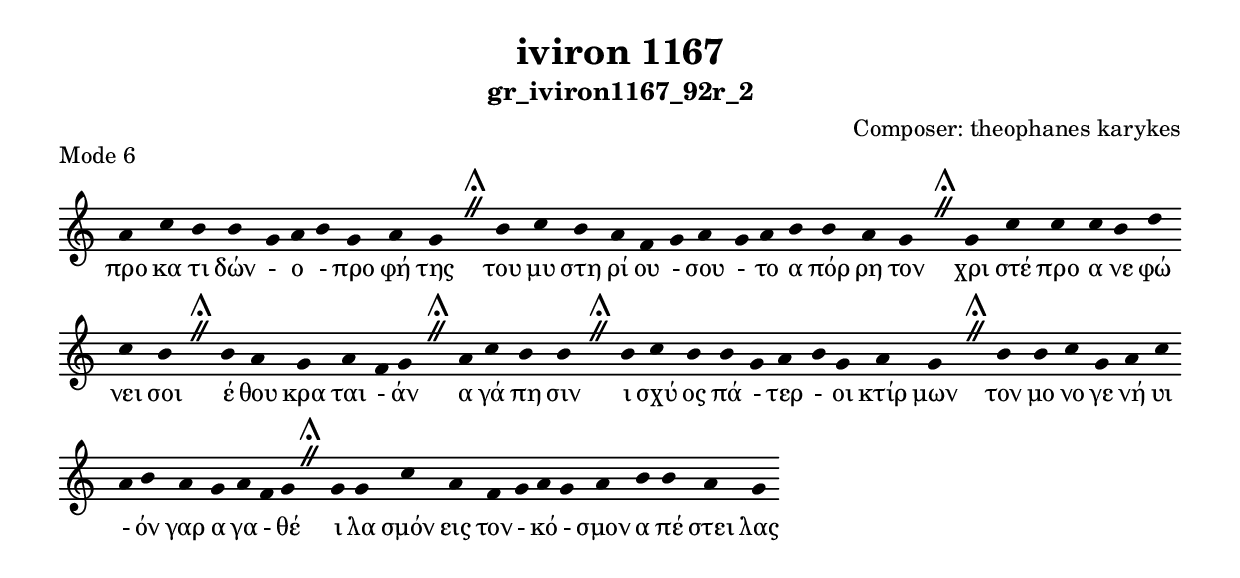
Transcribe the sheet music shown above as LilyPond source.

\include "gregorian.ly"

	\header {
 	  title = "iviron 1167"
	  subtitle = "gr_iviron1167_92r_2"
	  composer = "Composer: theophanes karykes"
	  piece = "Mode 6"
	}

	chant = {
	  a'4 c''4 b'4 b'4 g'4 a'4 b'4 g'4 a'4 g'4 \divisioMaior
 b'4 c''4 b'4 a'4 f'4 g'4 a'4 g'4 a'4 b'4 b'4 a'4 g'4 \divisioMaior
 g'4 c''4 c''4 c''4 b'4 d''4 c''4 b'4 \divisioMaior
 b'4 a'4 g'4 a'4 f'4 g'4 \divisioMaior
 a'4 c''4 b'4 b'4 \divisioMaior
 b'4 c''4 b'4 b'4 g'4 a'4 b'4 g'4 a'4 g'4 \divisioMaior
 b'4 b'4 c''4 g'4 a'4 c''4 a'4 b'4 a'4 g'4 a'4 f'4 g'4 \divisioMaior
 g'4 g'4 c''4 a'4 f'4 g'4 a'4 g'4 a'4 b'4 b'4 a'4 g'4\finalis
	}

	verba = \lyricmode {προ κα τι δών - ο - προ φή της 
του μυ στη ρί ου - σου - το α πόρ ρη τον 
χρι στέ προ α νε φώ νει σοι 
έ θου κρα ται - άν 
α γά πη σιν 
ι σχύ ος πά - τερ - οι κτίρ μων 
τον μο νο γε νή υι - όν γαρ α γα - θέ 
ι λα σμόν εις τον - κό - σμον α πέ στει λας 
	}


	\score {
	  \new Staff <<
	  \new Voice = "melody" \chant
	  \new Lyrics = "one" \lyricsto melody \verba
	  >>
	  \layout {
	    \context {
	      \Staff
	      \remove "Time_signature_engraver"
	      \remove "Bar_engraver"
	    }
	    \context {
	      \Voice
	      \remove "Stem_engraver"
	    }
	  }
	}